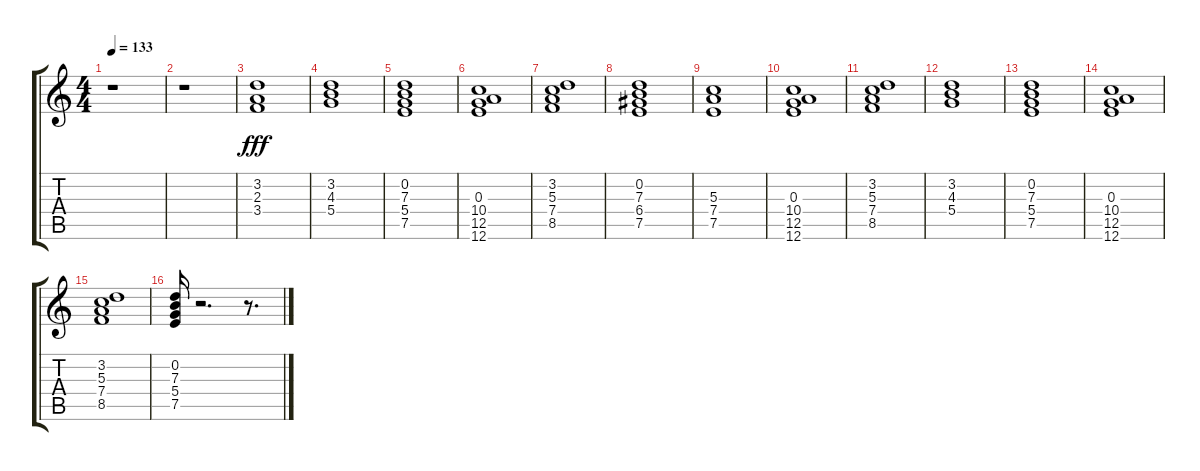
\track "" {instrument electricbassfinger}
\staff {score tabs}
\tuning (E4 B3 G3 D3 A2 E2) {hide}
\ts (4 4)
\tempo 133
\clef g2
\ks c
r.1{dy fff} |
r.1 |
(3.2 2.3 3.4).1 |
(3.2 4.3 5.4).1 |
(0.2 7.3 5.4 7.5).1 |
(0.3 10.4 12.5 12.6).1 |
(3.2 5.3 7.4 8.5).1 |
(0.2 7.3 6.4 7.5).1 |
(5.3 7.4 7.5).1 |
(0.3 10.4 12.5 12.6).1 |
(3.2 5.3 7.4 8.5).1 |
(3.2 4.3 5.4).1 |
(0.2 7.3 5.4 7.5).1 |
(0.3 10.4 12.5 12.6).1 |
(3.2 5.3 7.4 8.5).1 |
(0.2 7.3 5.4 7.5).16 r.2{d} r.8{d}
